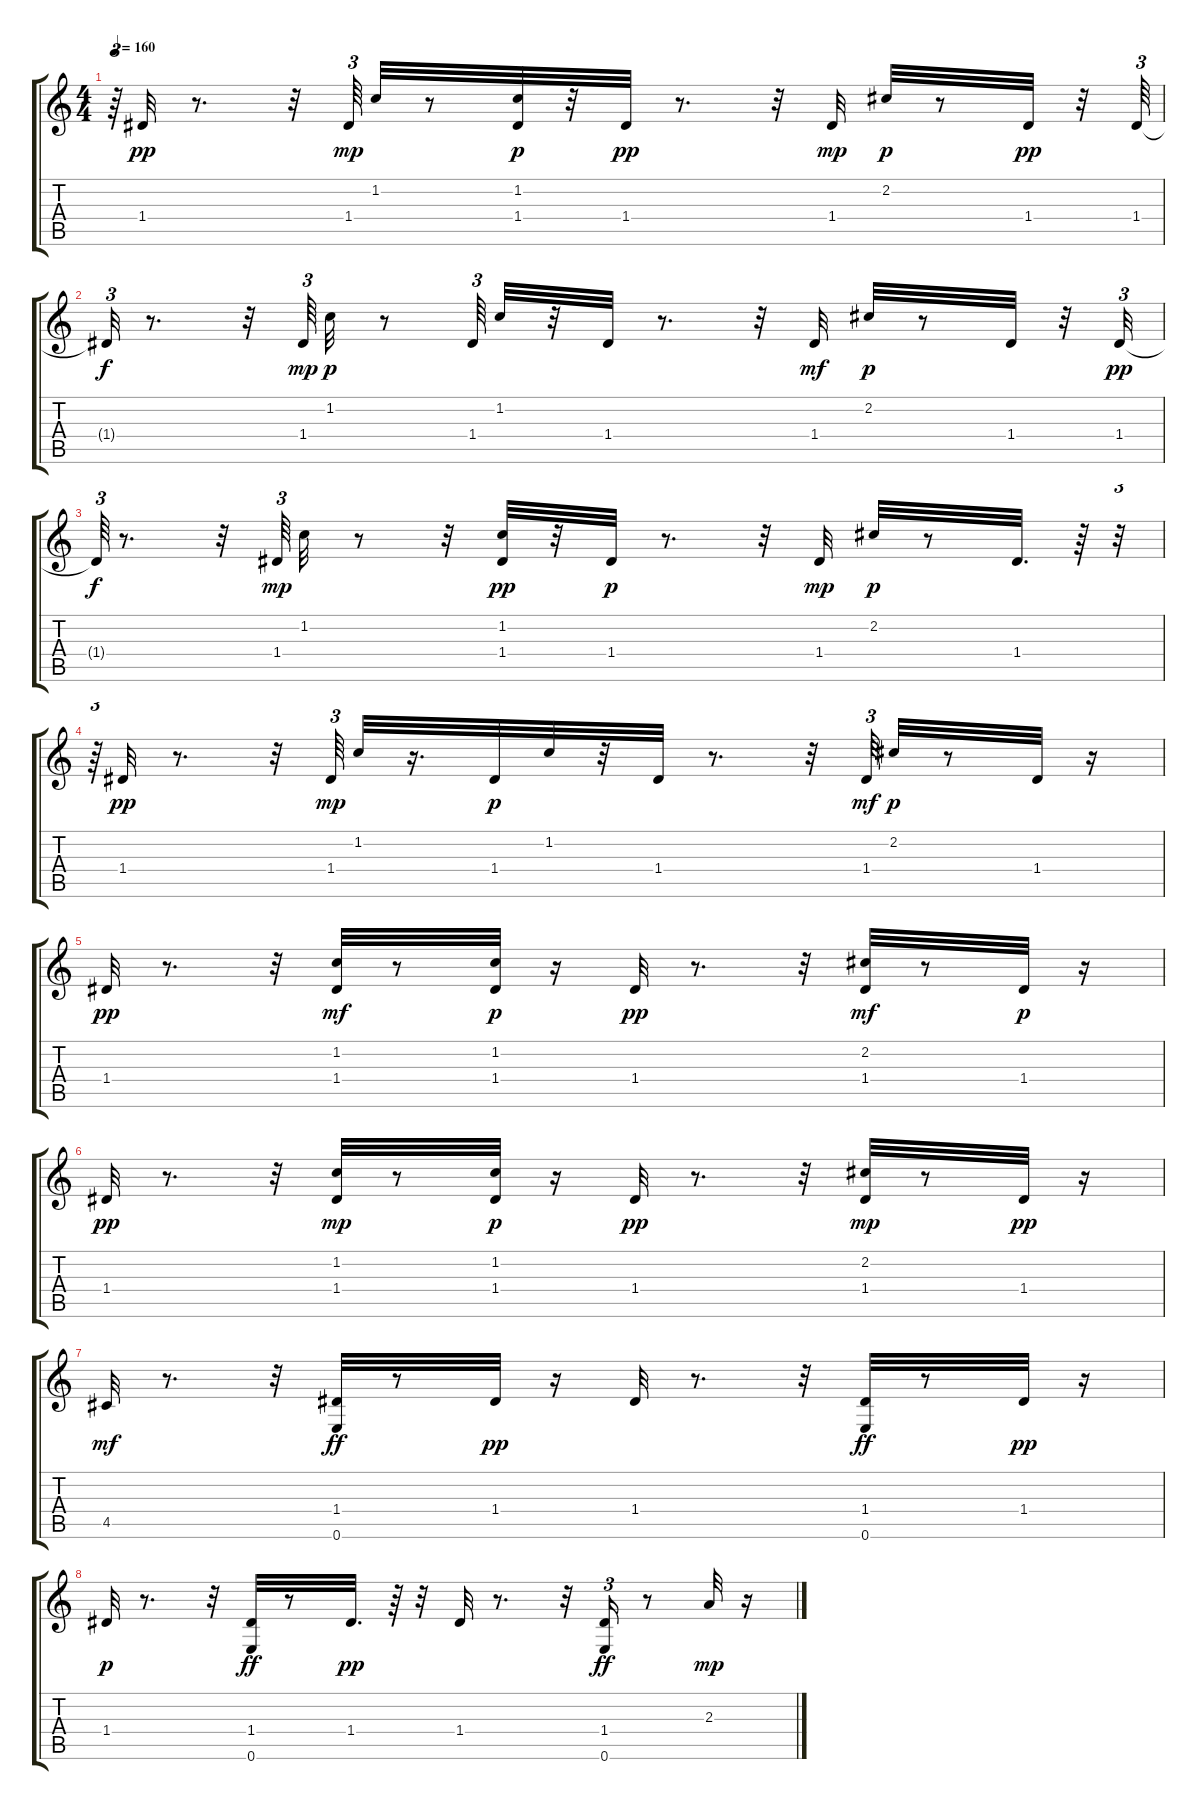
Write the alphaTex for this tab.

\track "" {instrument acousticguitarsteel}
\staff {score tabs}
\tuning (E4 B3 G3 D3 A2 E2) {hide}
\ts (4 4)
\tempo 160
\clef g2
\ks c
r.64{tu (3 2) dy p} 1.4.32{dy pp} r.8{d} r.32 1.4.64{tu (3 2) dy mp} 1.2.32 r.8 (1.2 1.4).32{dy p} r.32 1.4.32{dy pp} r.8{d} r.32 1.4.32{dy mp} 2.2.32{dy p} r.8 1.4.32{dy pp} r.32 1.4.64{tu (3 2)} |
1.4{t}.32{tu (3 2) dy f} r.8{d} r.32 1.4.64{tu (3 2) dy mp} 1.2.32{dy p} r.8 1.4.64{tu (3 2)} 1.2.32 r.32 1.4.32 r.8{d} r.32 1.4.32{dy mf} 2.2.32{dy p} r.8 1.4.32 r.32 1.4.32{tu (3 2) dy pp} |
1.4{t}.64{tu (3 2) dy f} r.8{d} r.32 1.4.64{tu (3 2) dy mp} 1.2.32 r.8 r.32 (1.2 1.4).32{dy pp} r.32 1.4.32{dy p} r.8{d} r.32 1.4.32{dy mp} 2.2.32{dy p} r.8 1.4.32{d} r.64 r.32{tu (3 2)} |
r.64{tu (3 2)} 1.4.32{dy pp} r.8{d} r.32 1.4.64{tu (3 2) dy mp} 1.2.32 r.16{d} 1.4.32{dy p} 1.2.32 r.32 1.4.32 r.8{d} r.32 1.4.64{tu (3 2) dy mf} 2.2.32{dy p} r.8 1.4.32 r.16 |
1.4.32{dy pp} r.8{d} r.32 (1.2 1.4).32{dy mf} r.8 (1.2 1.4).32{dy p} r.16 1.4.32{dy pp} r.8{d} r.32 (2.2 1.4).32{dy mf} r.8 1.4.32{dy p} r.16 |
1.4.32{dy pp} r.8{d} r.32 (1.2 1.4).32{dy mp} r.8 (1.2 1.4).32{dy p} r.16 1.4.32{dy pp} r.8{d} r.32 (2.2 1.4).32{dy mp} r.8 1.4.32{dy pp} r.16 |
4.5.32{dy mf} r.8{d} r.32 (1.4 0.6).32{dy ff} r.8 1.4.32{dy pp} r.16 1.4.32 r.8{d} r.32 (1.4 0.6).32{dy ff} r.8 1.4.32{dy pp} r.16 |
1.4.32{dy p} r.8{d} r.32 (1.4 0.6).32{dy ff} r.8 1.4.32{d dy pp} r.64 r.32 1.4.32 r.8{d} r.32 (1.4 0.6).16{tu (3 2) dy ff} r.8 2.3.32{dy mp} r.16
